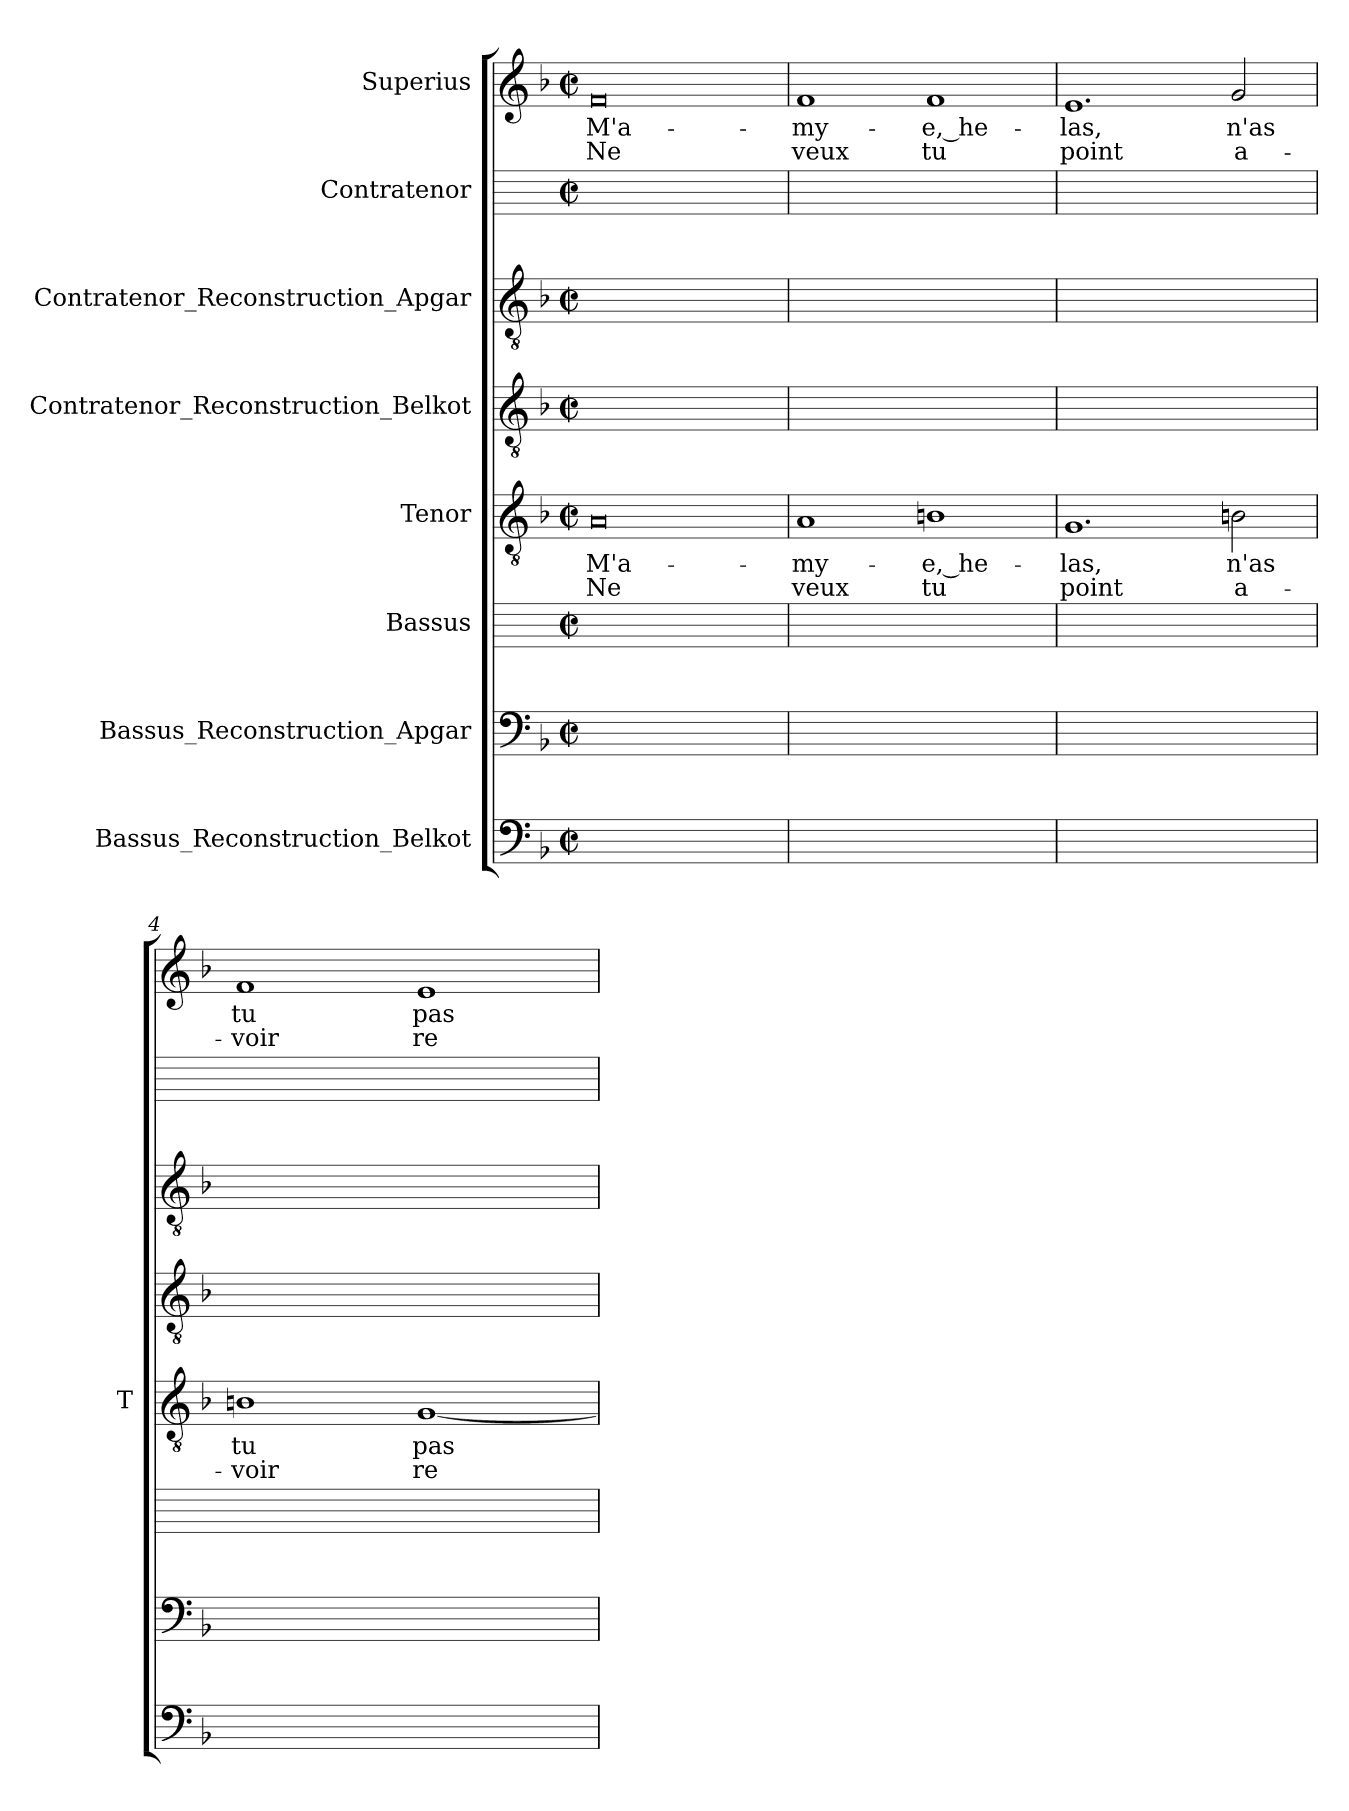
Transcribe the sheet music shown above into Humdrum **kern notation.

**kern	**kern	**kern	**kern	**text	**text	**kern	**kern	**kern	**kern	**text	**text
*part8	*part7	*part6	*part5	*part5	*part5	*part4	*part3	*part2	*part1	*part1	*part1
*staff8	*staff7	*staff6	*staff5	*staff5	*staff5	*staff4	*staff3	*staff2	*staff1	*staff1	*staff1
*I"Bassus_Reconstruction_Belkot	*I"Bassus_Reconstruction_Apgar	*I"Bassus	*I"Tenor	*	*	*I"Contratenor_Reconstruction_Belkot	*I"Contratenor_Reconstruction_Apgar	*I"Contratenor	*I"Superius	*	*
*	*	*	*I'T	*	*	*	*	*	*	*	*
*clefF4	*clefF4	*	*clefGv2	*	*	*clefGv2	*clefGv2	*	*clefG2	*	*
*k[b-]	*k[b-]	*	*k[b-]	*	*	*k[b-]	*k[b-]	*	*k[b-]	*	*
*F:	*F:	*	*F:	*	*	*F:	*F:	*	*F:	*	*
*M2/2	*M2/2	*M2/2	*M2/2	*	*	*M2/2	*M2/2	*M2/2	*M2/2	*	*
*met(c|)	*met(c|)	*met(c|)	*met(c|)	*	*	*met(c|)	*met(c|)	*met(c|)	*met(c|)	*	*
=1	=1	=1	=1	=1	=1	=1	=1	=1	=1	=1	=1
0ryy	0ryy	0ryy	0A	M'a-	-Ne	0ryy	0ryy	0ryy	0f	M'a-	-Ne
=2	=2	=2	=2	=2	=2	=2	=2	=2	=2	=2	=2
0ryy	0ryy	0ryy	1A	my-	-veux	0ryy	0ryy	0ryy	1f	my-	-veux
.	.	.	1B	e,_he-	-tu	.	.	.	1f	e,_he-	-tu
=3	=3	=3	=3	=3	=3	=3	=3	=3	=3	=3	=3
0ryy	0ryy	0ryy	1.G	-las,	-point	0ryy	0ryy	0ryy	1.e	-las,	-point
.	.	.	2B	-n'as	a-	.	.	.	2g	-n'as	a-
!!LO:PB:g=z
=4	=4	=4	=4	=4	=4	=4	=4	=4	=4	=4	=4
0ryy	0ryy	0ryy	1B	-tu	-voir	0ryy	0ryy	0ryy	1f	-tu	-voir
.	.	.	[1G	-pas	re-	.	.	.	1e	-pas	re-
=	=	=	=	=	=	=	=	=	=	=	=
*-	*-	*-	*-	*-	*-	*-	*-	*-	*-	*-	*-
